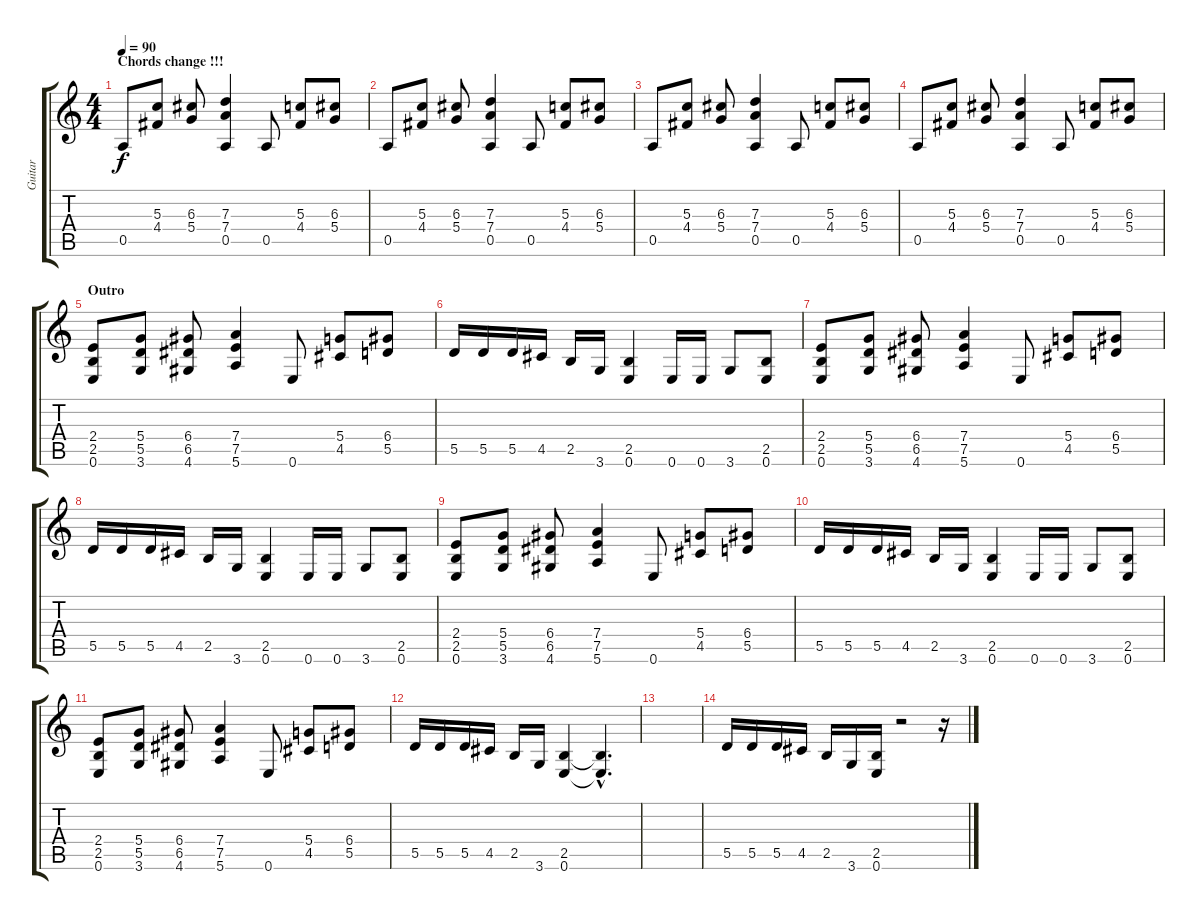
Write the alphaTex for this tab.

\track ("Guitar" "Guitar") {instrument distortionguitar}
\staff {score tabs}
\tuning (E4 B3 G3 D3 A2 E2) {hide}
\ts (4 4)
\section ("" "Chords change !!!")
\tempo 90
\clef g2
\ks c
0.5.8{dy f} (5.3 4.4).8 (6.3 5.4).8 (7.3 7.4 0.5).4 0.5.8 (5.3 4.4).8 (6.3 5.4).8 |
0.5.8 (5.3 4.4).8 (6.3 5.4).8 (7.3 7.4 0.5).4 0.5.8 (5.3 4.4).8 (6.3 5.4).8 |
0.5.8 (5.3 4.4).8 (6.3 5.4).8 (7.3 7.4 0.5).4 0.5.8 (5.3 4.4).8 (6.3 5.4).8 |
0.5.8 (5.3 4.4).8 (6.3 5.4).8 (7.3 7.4 0.5).4 0.5.8 (5.3 4.4).8 (6.3 5.4).8 |
\section ("" "Outro")
(2.4 2.5 0.6).8 (5.4 5.5 3.6).8 (6.4 6.5 4.6).8 (7.4 7.5 5.6).4 0.6.8 (5.4 4.5).8 (6.4 5.5).8 |
5.5.16 5.5.16 5.5.16 4.5.16 2.5.16 3.6.16 (2.5 0.6).4 0.6.16 0.6.16 3.6.8 (2.5 0.6).8 |
(2.4 2.5 0.6).8 (5.4 5.5 3.6).8 (6.4 6.5 4.6).8 (7.4 7.5 5.6).4 0.6.8 (5.4 4.5).8 (6.4 5.5).8 |
5.5.16 5.5.16 5.5.16 4.5.16 2.5.16 3.6.16 (2.5 0.6).4 0.6.16 0.6.16 3.6.8 (2.5 0.6).8 |
(2.4 2.5 0.6).8 (5.4 5.5 3.6).8 (6.4 6.5 4.6).8 (7.4 7.5 5.6).4 0.6.8 (5.4 4.5).8 (6.4 5.5).8 |
5.5.16 5.5.16 5.5.16 4.5.16 2.5.16 3.6.16 (2.5 0.6).4 0.6.16 0.6.16 3.6.8 (2.5 0.6).8 |
(2.4 2.5 0.6).8 (5.4 5.5 3.6).8 (6.4 6.5 4.6).8 (7.4 7.5 5.6).4 0.6.8 (5.4 4.5).8 (6.4 5.5).8 |
5.5.16 5.5.16 5.5.16 4.5.16 2.5.16 3.6.16 (2.5 0.6).4 (2.5{hac t} 0.6{hac t}).4{d} |
|
5.5.16 5.5.16 5.5.16 4.5.16 2.5.16 3.6.16 (2.5 0.6).16 r.2 r.16
